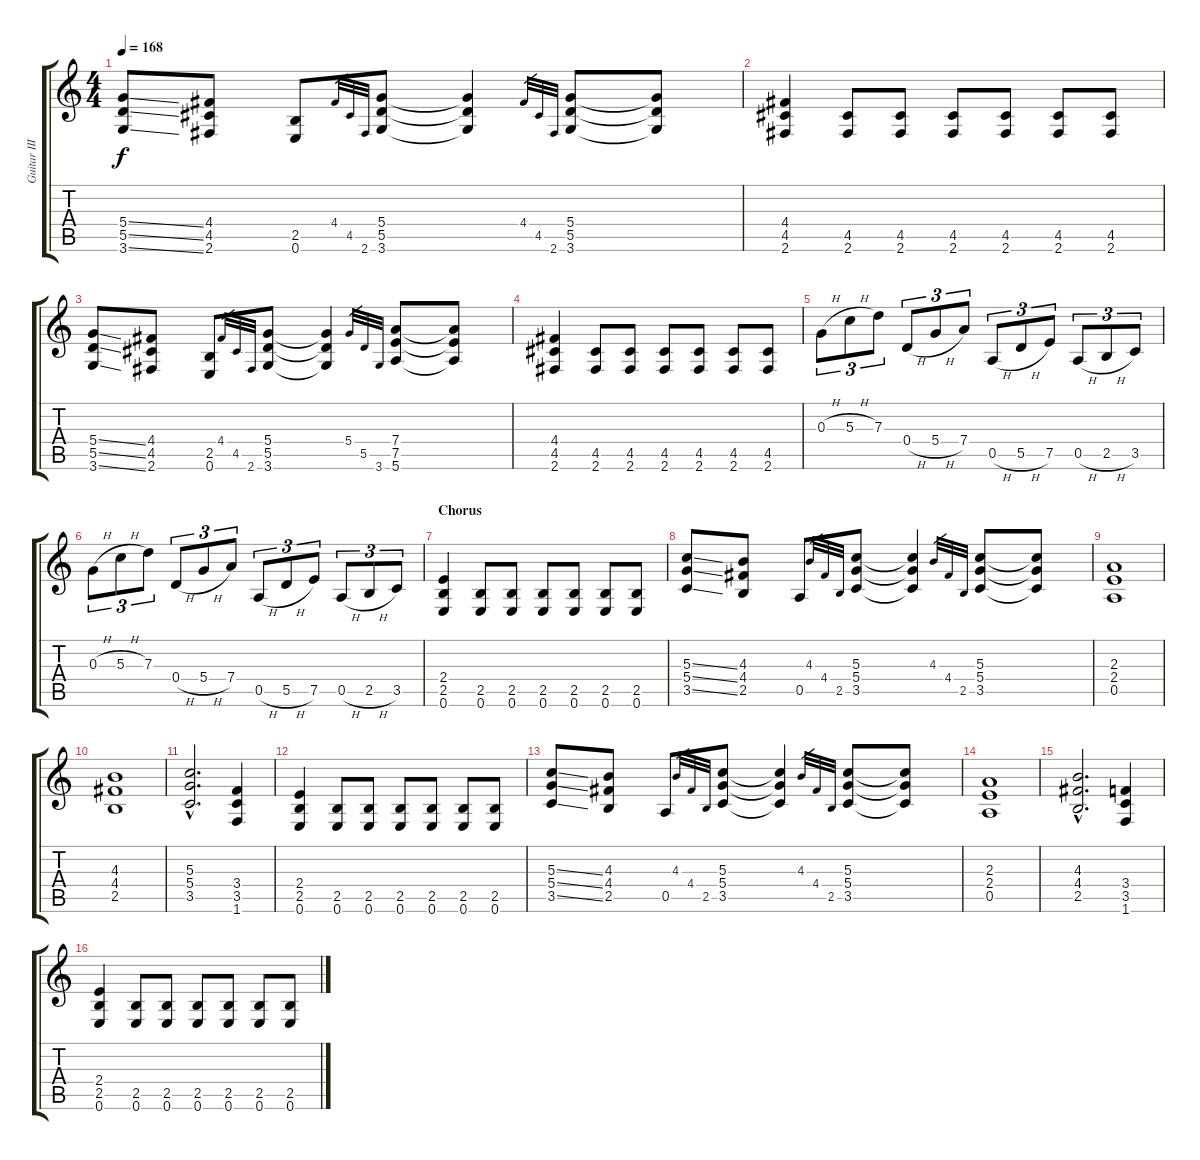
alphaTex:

\track ("Guitar III Over/Dist" "Guitar III") {instrument distortionguitar}
\staff {score tabs}
\tuning (E4 B3 G3 D3 A2 E2) {hide}
\ts (4 4)
\tempo 168
\clef g2
\ks c
(5.4{ss} 5.5{ss} 3.6{ss}).8{dy f} (4.4 4.5 2.6).8 (2.5 0.6).8 4.4.32{gr} 4.5.32{gr} 2.6.32{gr} (5.4 5.5 3.6).8 (5.4{t} 5.5{t} 3.6{t}).4 4.4.32{gr} 4.5.32{gr} 2.6.32{gr} (5.4 5.5 3.6).8 (5.4{t} 5.5{t} 3.6{t}).8 |
(4.4 4.5 2.6).4 (4.5 2.6).8 (4.5 2.6).8 (4.5 2.6).8 (4.5 2.6).8 (4.5 2.6).8 (4.5 2.6).8 |
(5.4{ss} 5.5{ss} 3.6{ss}).8 (4.4 4.5 2.6).8 (2.5 0.6).8 4.4.32{gr} 4.5.32{gr} 2.6.32{gr} (5.4 5.5 3.6).8 (5.4{t} 5.5{t} 3.6{t}).4 5.4.32{gr} 5.5.32{gr} 3.6.32{gr} (7.4 7.5 5.6).8 (7.4{t} 7.5{t} 5.6{t}).8 |
(4.4 4.5 2.6).4 (4.5 2.6).8 (4.5 2.6).8 (4.5 2.6).8 (4.5 2.6).8 (4.5 2.6).8 (4.5 2.6).8 |
0.3{h}.8{tu (3 2)} 5.3{h}.8{tu (3 2)} 7.3.8{tu (3 2)} 0.4{h}.8{tu (3 2)} 5.4{h}.8{tu (3 2)} 7.4.8{tu (3 2)} 0.5{h}.8{tu (3 2)} 5.5{h}.8{tu (3 2)} 7.5.8{tu (3 2)} 0.5{h}.8{tu (3 2)} 2.5{h}.8{tu (3 2)} 3.5.8{tu (3 2)} |
0.3{h}.8{tu (3 2)} 5.3{h}.8{tu (3 2)} 7.3.8{tu (3 2)} 0.4{h}.8{tu (3 2)} 5.4{h}.8{tu (3 2)} 7.4.8{tu (3 2)} 0.5{h}.8{tu (3 2)} 5.5{h}.8{tu (3 2)} 7.5.8{tu (3 2)} 0.5{h}.8{tu (3 2)} 2.5{h}.8{tu (3 2)} 3.5.8{tu (3 2)} |
\section ("" "Chorus")
(2.4 2.5 0.6).4 (2.5 0.6).8 (2.5 0.6).8 (2.5 0.6).8 (2.5 0.6).8 (2.5 0.6).8 (2.5 0.6).8 |
(5.3{ss} 5.4{ss} 3.5{ss}).8 (4.3 4.4 2.5).8 0.5.8 4.3.32{gr} 4.4.32{gr} 2.5.32{gr} (5.3 5.4 3.5).8 (5.3{t} 5.4{t} 3.5{t}).4 4.3.32{gr} 4.4.32{gr} 2.5.32{gr} (5.3 5.4 3.5).8 (5.3{t} 5.4{t} 3.5{t}).8 |
(2.3 2.4 0.5).1 |
(4.3 4.4 2.5).1 |
(5.3{hac} 5.4{hac} 3.5{hac}).2{d} (3.4 3.5 1.6).4 |
(2.4 2.5 0.6).4 (2.5 0.6).8 (2.5 0.6).8 (2.5 0.6).8 (2.5 0.6).8 (2.5 0.6).8 (2.5 0.6).8 |
(5.3{ss} 5.4{ss} 3.5{ss}).8 (4.3 4.4 2.5).8 0.5.8 4.3.32{gr} 4.4.32{gr} 2.5.32{gr} (5.3 5.4 3.5).8 (5.3{t} 5.4{t} 3.5{t}).4 4.3.32{gr} 4.4.32{gr} 2.5.32{gr} (5.3 5.4 3.5).8 (5.3{t} 5.4{t} 3.5{t}).8 |
(2.3 2.4 0.5).1 |
(4.3{hac} 4.4{hac} 2.5{hac}).2{d} (3.4 3.5 1.6).4 |
(2.4 2.5 0.6).4 (2.5 0.6).8 (2.5 0.6).8 (2.5 0.6).8 (2.5 0.6).8 (2.5 0.6).8 (2.5 0.6).8
